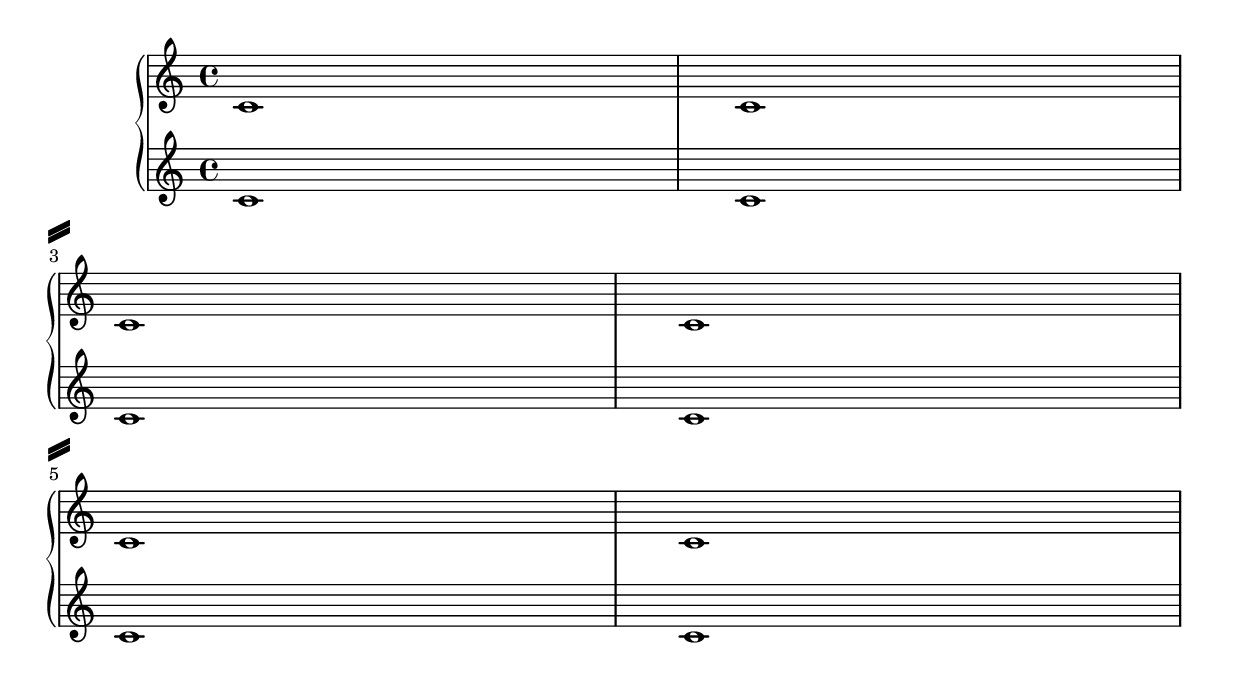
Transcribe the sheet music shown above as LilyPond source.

%% DO NOT EDIT this file manually; it is automatically
%% generated from LSR http://lsr.dsi.unimi.it
%% Make any changes in LSR itself, or in Documentation/snippets/new/ ,
%% and then run scripts/auxiliar/makelsr.py
%%
%% This file is in the public domain.
\version "2.14.2"

\header {
  lsrtags = "paper-and-layout, staff-notation, tweaks-and-overrides"

  texidoc = "
System separators can be inserted between systems.  Any markup can be
used, but @code{\\slashSeparator} has been provided as a sensible
default.

"
  doctitle = "Setting system separators"
} % begin verbatim


\paper {
  system-separator-markup = \slashSeparator
}

notes = \relative c' {
  c1 | c \break
  c1 | c \break
  c1 | c
}

\book {
  \score {
    \new GrandStaff <<
      \new Staff \notes
      \new Staff \notes
    >>
  }
}
